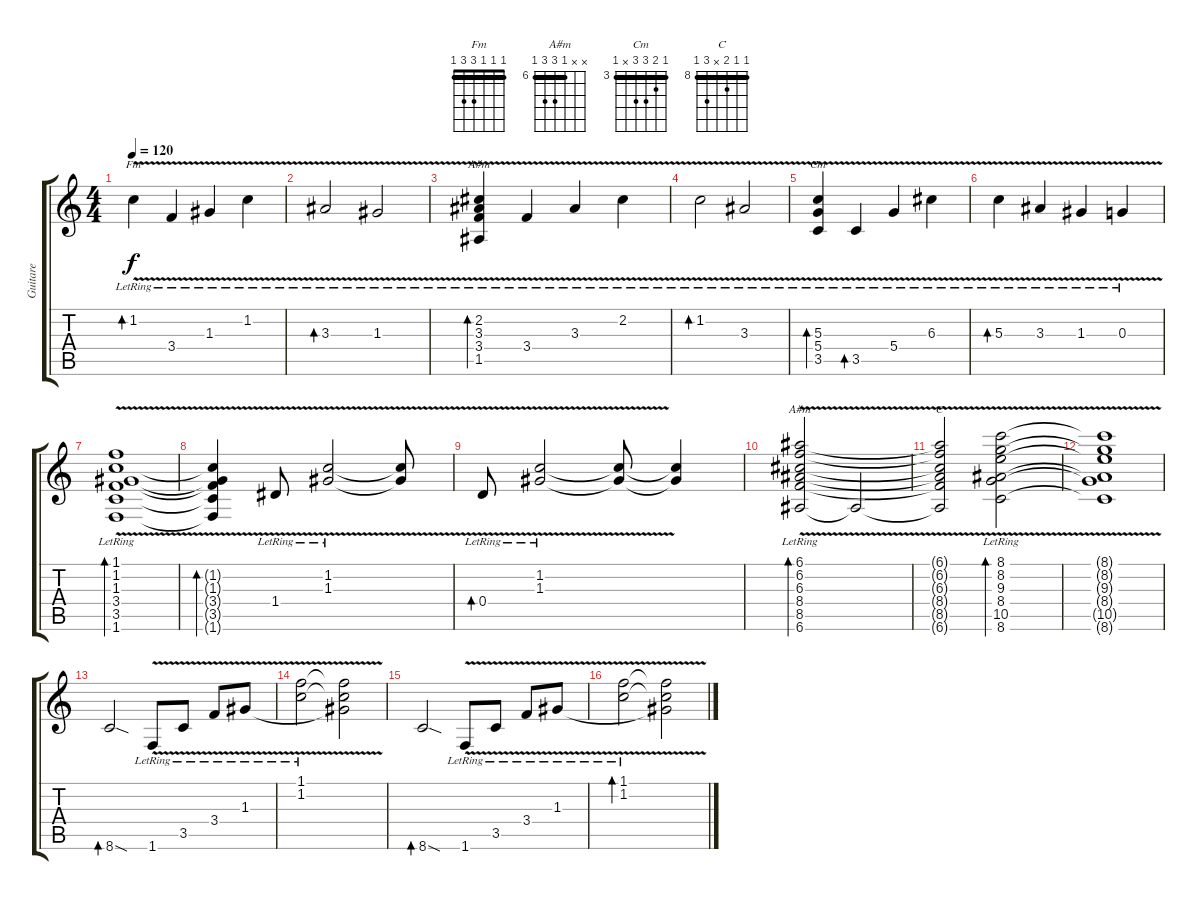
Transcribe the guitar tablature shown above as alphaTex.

\track ("Guitare" "Guitare") {instrument electricguitarjazz}
\staff {score tabs}
\tuning (E4 B3 G3 D3 A2 E2) {hide}
\chord ("Fm" 1 1 1 3 3 1) {barre 1}
\chord ("A#m" 1 2 3 3 x 1) {barre 1}
\chord ("Cm" 3 4 5 5 x 3) {firstfret 3 barre 3}
\chord ("A#m" x x 6 8 8 6) {firstfret 6 barre 6}
\chord ("C" 8 8 9 x 10 8) {firstfret 8 barre 8}
\ts (4 4)
\tempo 120
\clef g2
\ks c
1.2{v lr}.4{bd 480 ch "Fm" dy f instrument electricguitarjazz} 3.4{v lr}.4 1.3{v lr}.4 1.2{v lr}.4 |
3.3{v lr}.2{bd 480} 1.3{v lr}.2 |
(2.2{v lr} 3.3{v lr} 3.4{v lr} 1.5{v lr}).4{bd 30 ch "A#m"} 3.4{v lr}.4 3.3{v lr}.4 2.2{v lr}.4 |
1.2{v lr}.2{bd 480} 3.3{v lr}.2 |
(5.3{v lr} 5.4{v lr} 3.5{v lr}).4{bd 30 ch "Cm"} 3.5{v lr}.4{bd 480} 5.4{v lr}.4 6.3{v lr}.4 |
5.3{v lr}.4{bd 480} 3.3{v lr}.4 1.3{v lr}.4 0.3{v lr}.4 |
(1.1{lr} 1.2{lr} 1.3{lr} 3.4{v lr} 3.5{lr} 1.6{lr}).1{bd 480} |
(1.2{t} 1.3{t} 3.4{t} 3.5{t} 1.6{t}).4{bd 480} 1.4{v lr}.8 (1.2{v lr} 1.3{v lr}).2 (1.2{t} 1.3{t}).8 |
0.4{v lr}.8{bd 480} (1.2{v lr} 1.3{v lr}).2 (1.2{t} 1.3{t}).8 (1.2{t} 1.3{t}).4 |
(6.1 6.2 6.3{v lr} 8.4{v lr} 8.5{v lr} 6.6{v lr}).2{bd 480 ch "A#m"} 6.6{t}.2 |
(6.1{t} 6.2{t} 6.3{t} 8.4{t} 8.5{t} 6.6{t}).2{ch "C"} (8.1{v lr} 8.2{v lr} 9.3{v lr} 8.4{v lr} 10.5{v lr} 8.6{v lr}).2{bd 480} |
(8.1{t} 8.2{t} 9.3{t} 8.4{t} 10.5{t} 8.6{t}).1 |
8.6{sod}.2{bd 480} 1.6{v lr}.8 3.5{v lr}.8 3.4{v lr}.8 1.3{v lr}.8 |
(1.1{v lr} 1.2{v lr}).2 (1.1{t} 1.2{t} 1.3{t}).2 |
8.6{sod}.2{bd 480} 1.6{v lr}.8 3.5{v lr}.8 3.4{v lr}.8 1.3{v lr}.8 |
(1.1{v lr} 1.2{v lr}).2{bd 480} (1.1{t} 1.2{t} 1.3{t}).2
